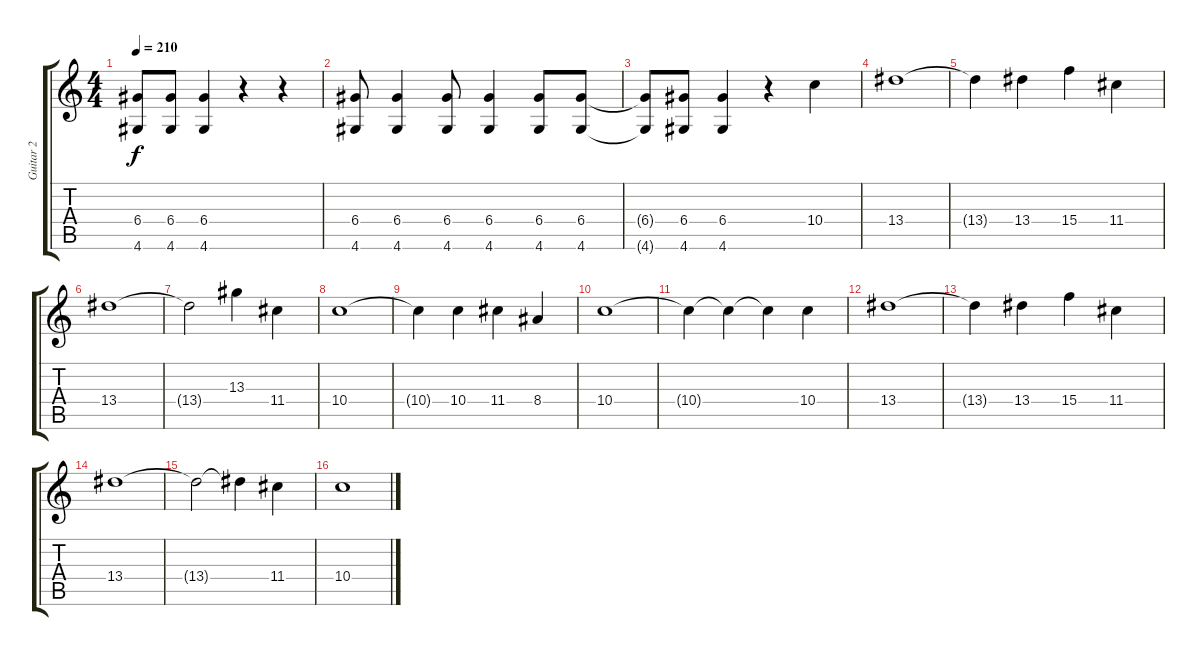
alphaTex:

\track ("Guitar 2" "Guitar 2") {instrument distortionguitar}
\staff {score tabs}
\tuning (E4 B3 G3 D3 A2 E2) {hide}
\ts (4 4)
\tempo 210
\clef g2
\ks c
(6.4{t} 4.6{t}).8{dy f} (6.4 4.6).8 (6.4 4.6).4 r.4 r.4 |
(6.4 4.6).8 (6.4 4.6).4 (6.4 4.6).8 (6.4 4.6).4 (6.4 4.6).8 (6.4 4.6).8 |
(6.4{t} 4.6{t}).8 (6.4 4.6).8 (6.4 4.6).4 r.4 10.4.4{volume 14} |
13.4.1 |
13.4{t}.4 13.4.4 15.4.4 11.4.4 |
13.4.1 |
13.4{t}.2 13.3.4 11.4.4 |
10.4.1 |
10.4{t}.4 10.4.4 11.4.4 8.4.4 |
10.4.1 |
10.4{t}.4 10.4{t}.4 10.4{t}.4 10.4.4 |
13.4.1 |
13.4{t}.4 13.4.4 15.4.4 11.4.4 |
13.4.1 |
13.4{t}.2 13.4{t}.4 11.4.4 |
10.4.1
